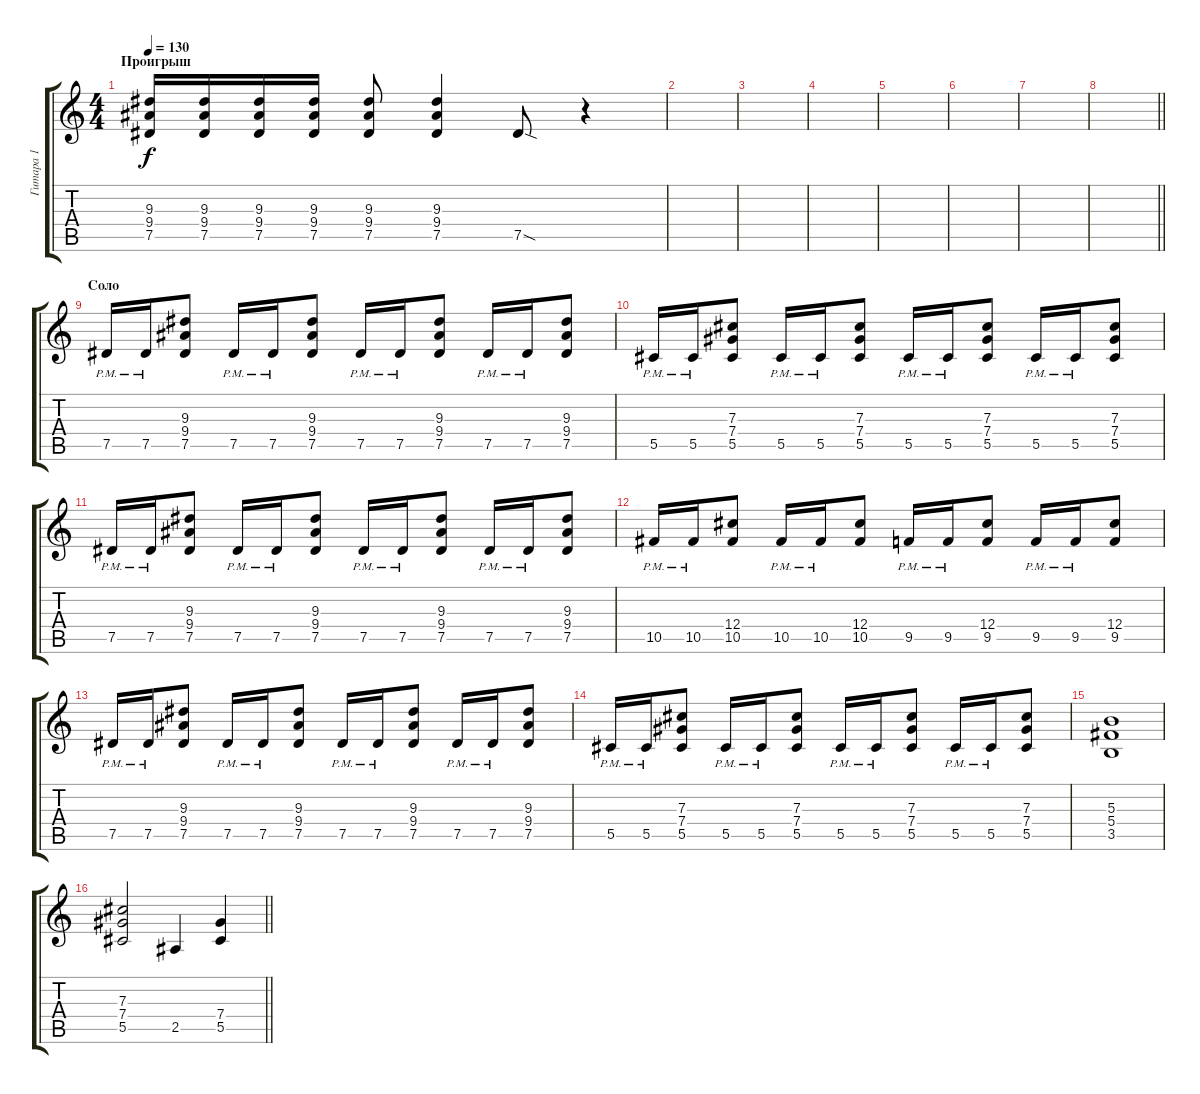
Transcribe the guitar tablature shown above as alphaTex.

\track ("Гитара 1" "Гитара 1") {instrument distortionguitar}
\staff {score tabs}
\tuning (Eb4 Bb3 Gb3 Db3 Ab2 Eb2) {hide}
\ts (4 4)
\section ("" "Проигрыш")
\tempo 130
\clef g2
\ks c
(9.3 9.4 7.5).16{dy f} (9.3 9.4 7.5).16 (9.3 9.4 7.5).16 (9.3 9.4 7.5).16 (9.3 9.4 7.5).8 (9.3 9.4 7.5).4 7.5{sod}.8 r.4 |
|
|
|
|
|
|
\barLineRight lightlight
|
\section ("" "Соло")
7.5{pm}.16 7.5{pm}.16 (9.3 9.4 7.5).8 7.5{pm}.16 7.5{pm}.16 (9.3 9.4 7.5).8 7.5{pm}.16 7.5{pm}.16 (9.3 9.4 7.5).8 7.5{pm}.16 7.5{pm}.16 (9.3 9.4 7.5).8 |
5.5{pm}.16 5.5{pm}.16 (7.3 7.4 5.5).8 5.5{pm}.16 5.5{pm}.16 (7.3 7.4 5.5).8 5.5{pm}.16 5.5{pm}.16 (7.3 7.4 5.5).8 5.5{pm}.16 5.5{pm}.16 (7.3 7.4 5.5).8 |
7.5{pm}.16 7.5{pm}.16 (9.3 9.4 7.5).8 7.5{pm}.16 7.5{pm}.16 (9.3 9.4 7.5).8 7.5{pm}.16 7.5{pm}.16 (9.3 9.4 7.5).8 7.5{pm}.16 7.5{pm}.16 (9.3 9.4 7.5).8 |
10.5{pm}.16 10.5{pm}.16 (12.4 10.5).8 10.5{pm}.16 10.5{pm}.16 (12.4 10.5).8 9.5{pm}.16 9.5{pm}.16 (12.4 9.5).8 9.5{pm}.16 9.5{pm}.16 (12.4 9.5).8 |
7.5{pm}.16 7.5{pm}.16 (9.3 9.4 7.5).8 7.5{pm}.16 7.5{pm}.16 (9.3 9.4 7.5).8 7.5{pm}.16 7.5{pm}.16 (9.3 9.4 7.5).8 7.5{pm}.16 7.5{pm}.16 (9.3 9.4 7.5).8 |
5.5{pm}.16 5.5{pm}.16 (7.3 7.4 5.5).8 5.5{pm}.16 5.5{pm}.16 (7.3 7.4 5.5).8 5.5{pm}.16 5.5{pm}.16 (7.3 7.4 5.5).8 5.5{pm}.16 5.5{pm}.16 (7.3 7.4 5.5).8 |
(5.3 5.4 3.5).1 |
\barLineRight lightlight
(7.3 7.4 5.5).2 2.5.4 (7.4 5.5).4
